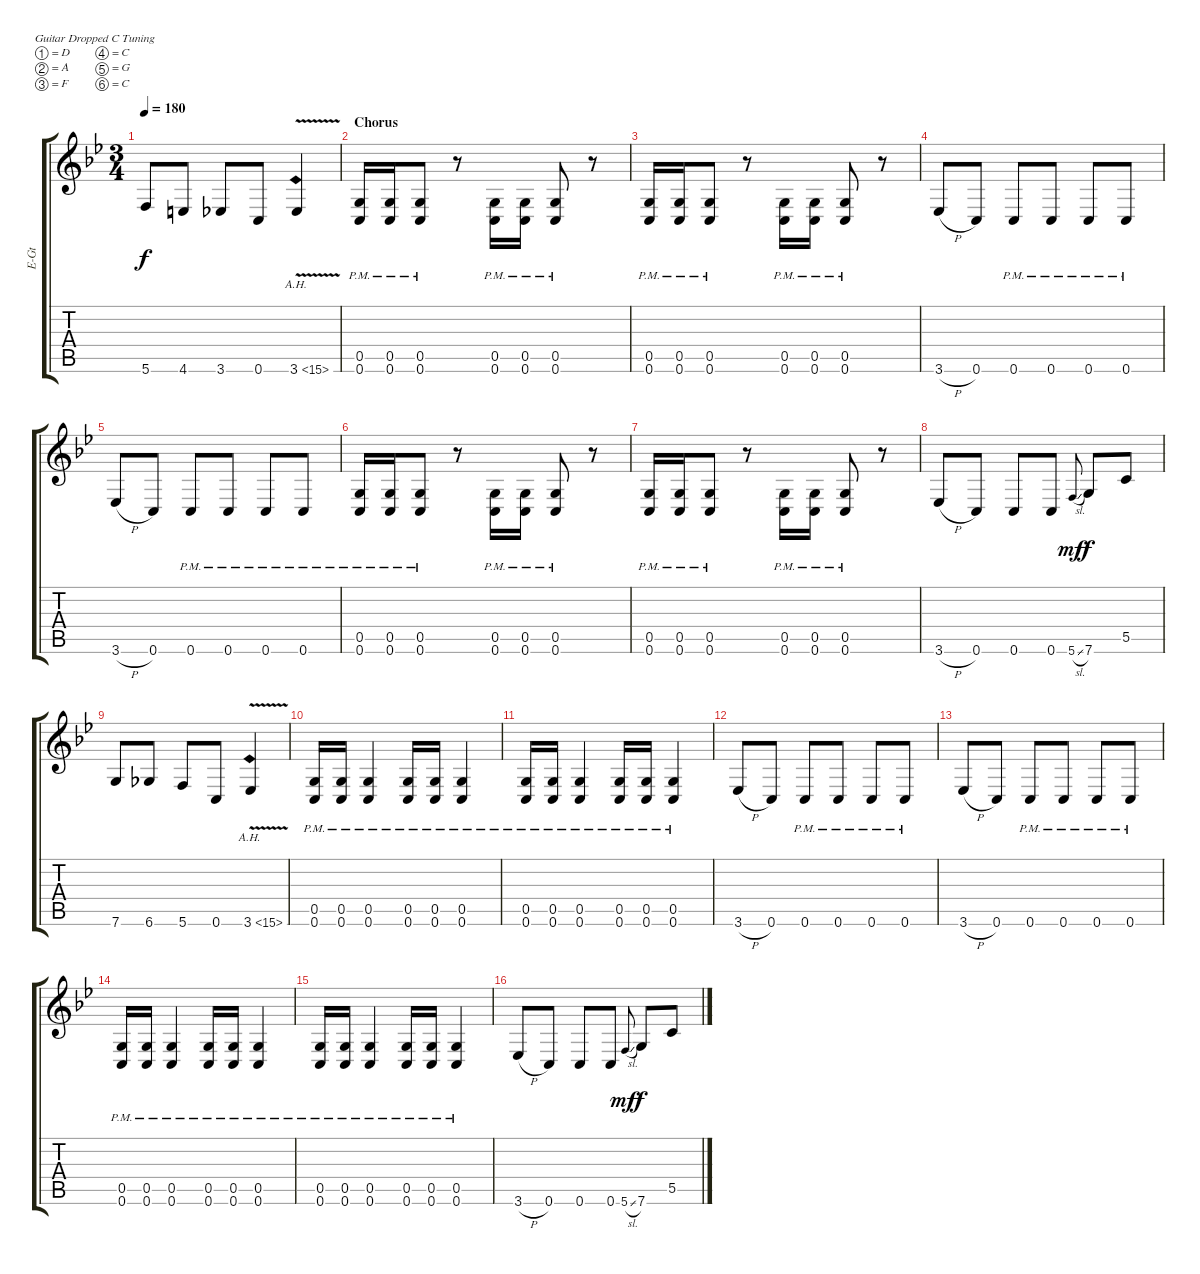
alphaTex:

\bracketExtendMode groupsimilarinstruments
\track ("Adam Dutkiewicz" "E-Gt") {instrument distortionguitar}
\staff {score tabs}
\tuning (D4 A3 F3 C3 G2 C2)
\ts (3 4)
\tempo 180
\clef g2
\ks bb
5.6{acc forcenatural}.8{dy f beam Up} 4.6{acc #}.8{beam Up} 3.6{acc forcenatural}.8{beam Up} 0.6{acc forcenatural}.8{beam Up} 3.6{ah 12 v acc forcenatural}.4{beam Up} |
\section ("" "Chorus")
(0.5{pm acc forcenatural} 0.6{pm acc forcenatural}).16{beam Up} (0.5{pm acc forcenatural} 0.6{pm acc forcenatural}).16{beam Up} (0.5{pm acc forcenatural} 0.6{pm acc forcenatural}).8{beam Up} r.8{beam Down} (0.5{pm acc forcenatural} 0.6{pm acc forcenatural}).16{beam Up} (0.5{pm acc forcenatural} 0.6{pm acc forcenatural}).16{beam Up} (0.5{pm acc forcenatural} 0.6{pm acc forcenatural}).8{beam Up} r.8{beam Down} |
(0.5{pm acc forcenatural} 0.6{pm acc forcenatural}).16{beam Up} (0.5{pm acc forcenatural} 0.6{pm acc forcenatural}).16{beam Up} (0.5{pm acc forcenatural} 0.6{pm acc forcenatural}).8{beam Up} r.8{beam Down} (0.5{pm acc forcenatural} 0.6{pm acc forcenatural}).16{beam Up} (0.5{pm acc forcenatural} 0.6{pm acc forcenatural}).16{beam Up} (0.5{pm acc forcenatural} 0.6{pm acc forcenatural}).8{beam Up} r.8{beam Down} |
3.6{h acc forcenatural}.8{beam Up} 0.6{acc forcenatural}.8{beam Up} 0.6{pm acc forcenatural}.8{beam Up} 0.6{pm acc forcenatural}.8{beam Up} 0.6{pm acc forcenatural}.8{beam Up} 0.6{pm acc forcenatural}.8{beam Up} |
3.6{h acc forcenatural}.8{beam Up} 0.6{acc forcenatural}.8{beam Up} 0.6{pm acc forcenatural}.8{beam Up} 0.6{pm acc forcenatural}.8{beam Up} 0.6{pm acc forcenatural}.8{beam Up} 0.6{pm acc forcenatural}.8{beam Up} |
(0.5{pm acc forcenatural} 0.6{pm acc forcenatural}).16{beam Up} (0.5{pm acc forcenatural} 0.6{pm acc forcenatural}).16{beam Up} (0.5{pm acc forcenatural} 0.6{pm acc forcenatural}).8{beam Up} r.8{beam Down} (0.5{pm acc forcenatural} 0.6{pm acc forcenatural}).16{beam Up} (0.5{pm acc forcenatural} 0.6{pm acc forcenatural}).16{beam Up} (0.5{pm acc forcenatural} 0.6{pm acc forcenatural}).8{beam Up} r.8{beam Down} |
(0.5{pm acc forcenatural} 0.6{pm acc forcenatural}).16{beam Up} (0.5{pm acc forcenatural} 0.6{pm acc forcenatural}).16{beam Up} (0.5{pm acc forcenatural} 0.6{pm acc forcenatural}).8{beam Up} r.8{beam Down} (0.5{pm acc forcenatural} 0.6{pm acc forcenatural}).16{beam Up} (0.5{pm acc forcenatural} 0.6{pm acc forcenatural}).16{beam Up} (0.5{pm acc forcenatural} 0.6{pm acc forcenatural}).8{beam Up} r.8{beam Down} |
3.6{h acc forcenatural}.8{beam Up} 0.6{acc forcenatural}.8{beam Up} 0.6{acc forcenatural}.8{beam Up} 0.6{acc forcenatural}.8{beam Up} 5.6{sl acc forcenatural}.8{gr onbeat dy mf beam Up} 7.6{acc forcenatural}.8{dy f beam Up} 5.5{acc forcenatural}.8{beam Up} |
7.6{acc forcenatural}.8{beam Up} 6.6{acc b}.8{beam Up} 5.6{acc forcenatural}.8{beam Up} 0.6{acc forcenatural}.8{beam Up} 3.6{ah 12 v acc forcenatural}.4{beam Up} |
(0.5{pm acc forcenatural} 0.6{pm acc forcenatural}).16{beam Up} (0.5{pm acc forcenatural} 0.6{pm acc forcenatural}).16{beam Up} (0.5{pm acc forcenatural} 0.6{pm acc forcenatural}).4{beam Up} (0.5{pm acc forcenatural} 0.6{pm acc forcenatural}).16{beam Up} (0.5{pm acc forcenatural} 0.6{pm acc forcenatural}).16{beam Up} (0.5{pm acc forcenatural} 0.6{pm acc forcenatural}).4{beam Up} |
(0.5{pm acc forcenatural} 0.6{pm acc forcenatural}).16{beam Up} (0.5{pm acc forcenatural} 0.6{pm acc forcenatural}).16{beam Up} (0.5{pm acc forcenatural} 0.6{pm acc forcenatural}).4{beam Up} (0.5{pm acc forcenatural} 0.6{pm acc forcenatural}).16{beam Up} (0.5{pm acc forcenatural} 0.6{pm acc forcenatural}).16{beam Up} (0.5{pm acc forcenatural} 0.6{pm acc forcenatural}).4{beam Up} |
3.6{h acc forcenatural}.8{beam Up} 0.6{acc forcenatural}.8{beam Up} 0.6{pm acc forcenatural}.8{beam Up} 0.6{pm acc forcenatural}.8{beam Up} 0.6{pm acc forcenatural}.8{beam Up} 0.6{pm acc forcenatural}.8{beam Up} |
3.6{h acc forcenatural}.8{beam Up} 0.6{acc forcenatural}.8{beam Up} 0.6{pm acc forcenatural}.8{beam Up} 0.6{pm acc forcenatural}.8{beam Up} 0.6{pm acc forcenatural}.8{beam Up} 0.6{pm acc forcenatural}.8{beam Up} |
(0.5{pm acc forcenatural} 0.6{pm acc forcenatural}).16{beam Up} (0.5{pm acc forcenatural} 0.6{pm acc forcenatural}).16{beam Up} (0.5{pm acc forcenatural} 0.6{pm acc forcenatural}).4{beam Up} (0.5{pm acc forcenatural} 0.6{pm acc forcenatural}).16{beam Up} (0.5{pm acc forcenatural} 0.6{pm acc forcenatural}).16{beam Up} (0.5{pm acc forcenatural} 0.6{pm acc forcenatural}).4{beam Up} |
(0.5{pm acc forcenatural} 0.6{pm acc forcenatural}).16{beam Up} (0.5{pm acc forcenatural} 0.6{pm acc forcenatural}).16{beam Up} (0.5{pm acc forcenatural} 0.6{pm acc forcenatural}).4{beam Up} (0.5{pm acc forcenatural} 0.6{pm acc forcenatural}).16{beam Up} (0.5{pm acc forcenatural} 0.6{pm acc forcenatural}).16{beam Up} (0.5{pm acc forcenatural} 0.6{pm acc forcenatural}).4{beam Up} |
3.6{h acc forcenatural}.8{beam Up} 0.6{acc forcenatural}.8{beam Up} 0.6{acc forcenatural}.8{beam Up} 0.6{acc forcenatural}.8{beam Up} 5.6{sl acc forcenatural}.8{gr onbeat dy mf beam Up} 7.6{acc forcenatural}.8{dy f beam Up} 5.5{acc forcenatural}.8{beam Up}
